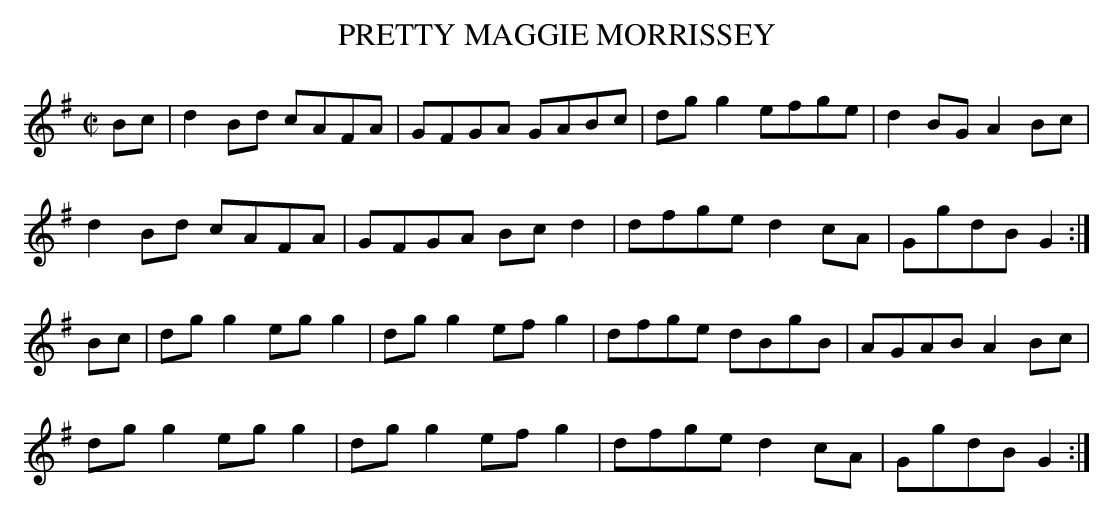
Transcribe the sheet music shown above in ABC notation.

X:1
T:PRETTY MAGGIE MORRISSEY
M:C|
L:1/8
K:G
Bc|d2Bd cAFA|GFGA GABc|dgg2 efge|d2BG A2Bc|
d2Bd cAFA|GFGA Bc d2|dfge d2cA|GgdB G2:|
Bc|dgg2 egg2|dgg2 ef g2|dfge dBgB|AGAB A2Bc|
dgg2 egg2|dgg2 ef g2|dfge d2cA|GgdB G2:|
